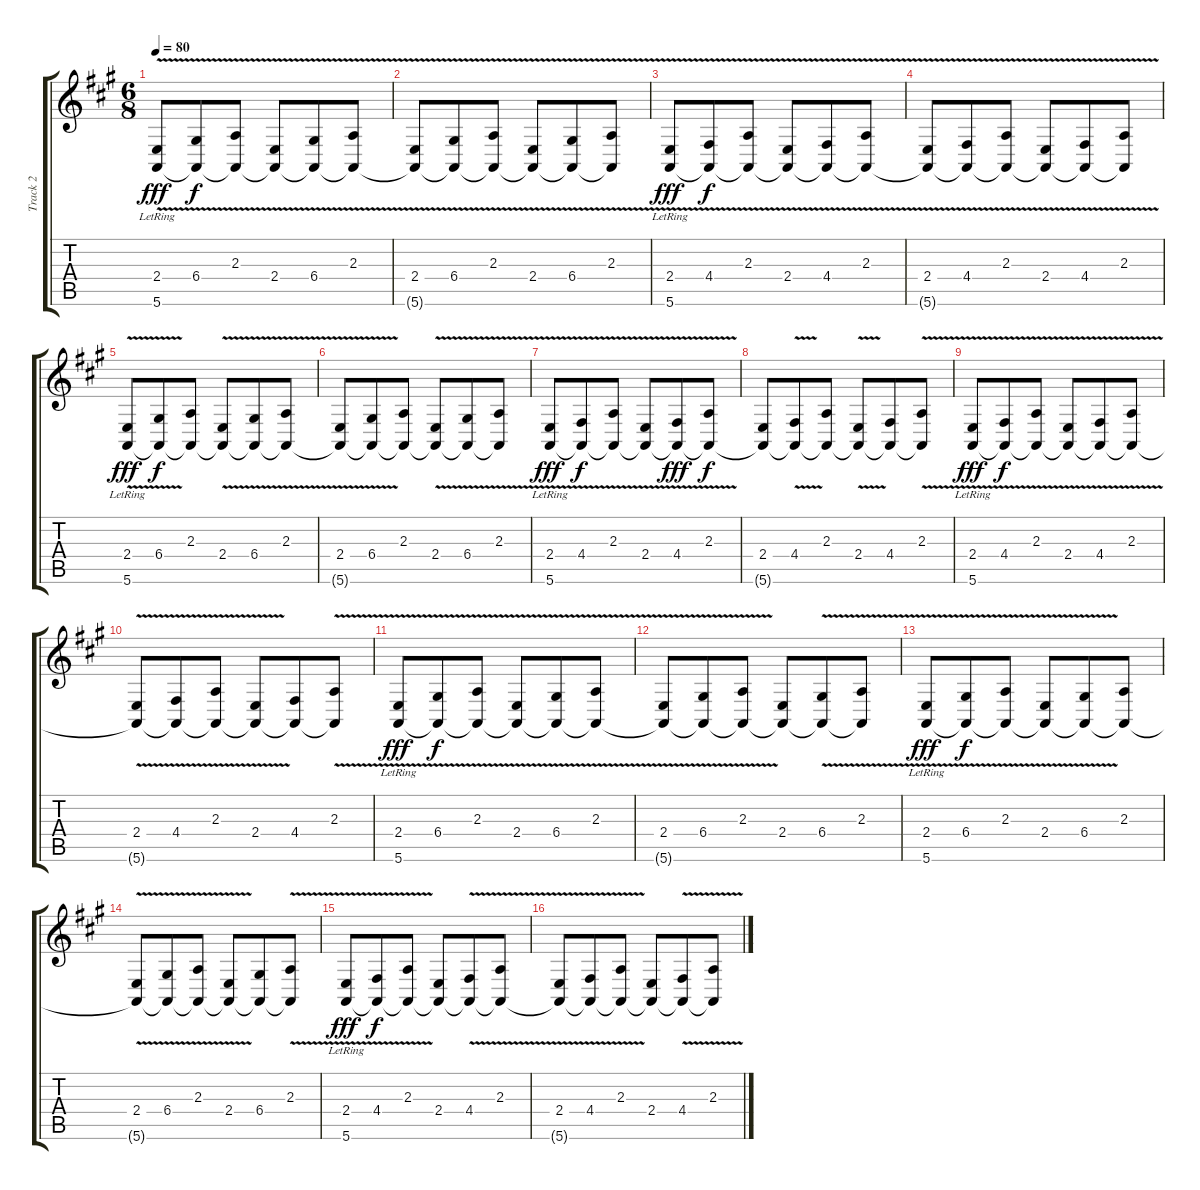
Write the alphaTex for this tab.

\track ("Track 2" "Track 2") {instrument pad1newage}
\staff {score tabs}
\tuning (E4 B3 G3 D3 A2 E2) {hide}
\ts (6 8)
\tempo 80
\clef g2
\ks a
(2.4{v} 5.6{v lr}).8{dy fff volume 16} (6.4{v} 5.6{t}).8{dy f volume 4} (2.3{v} 5.6{t}).8 (2.4{v} 5.6{t}).8 (6.4{v} 5.6{t}).8 (2.3{v} 5.6{t}).8 |
(2.4{v} 5.6{t}).8 (6.4{v} 5.6{t}).8 (2.3{v} 5.6{t}).8 (2.4{v} 5.6{t}).8 (6.4{v} 5.6{t}).8 (2.3{v} 5.6{t}).8 |
(2.4{v} 5.6{v lr}).8{dy fff volume 16} (4.4{v} 5.6{t}).8{dy f volume 4} (2.3{v} 5.6{t}).8 (2.4{v} 5.6{t}).8 (4.4{v} 5.6{t}).8 (2.3{v} 5.6{t}).8 |
(2.4{v} 5.6{t}).8 (4.4{v} 5.6{t}).8 (2.3{v} 5.6{t}).8 (2.4{v} 5.6{t}).8 (4.4{v} 5.6{t}).8 (2.3{v} 5.6{t}).8 |
(2.4{v} 5.6{v lr}).8{dy fff volume 16} (6.4{v} 5.6{t}).8{dy f volume 4} (2.3 5.6{t}).8 (2.4{v} 5.6{t}).8 (6.4{v} 5.6{t}).8 (2.3{v} 5.6{t}).8 |
(2.4{v} 5.6{t}).8 (6.4{v} 5.6{t}).8 (2.3 5.6{t}).8 (2.4{v} 5.6{t}).8 (6.4{v} 5.6{t}).8 (2.3{v} 5.6{t}).8 |
(2.4{v} 5.6{v lr}).8{dy fff volume 16} (4.4{v} 5.6{t}).8{dy f volume 4} (2.3{v} 5.6{t}).8 (2.4{v} 5.6{t}).8 (4.4{v} 5.6{t}).8{dy fff} (2.3{v} 5.6{t}).8{dy f} |
(2.4 5.6{t}).8 (4.4{v} 5.6{t}).8 (2.3 5.6{t}).8 (2.4{v} 5.6{t}).8 (4.4 5.6{t}).8 (2.3{v} 5.6{t}).8 |
(2.4 5.6{v lr}).8{dy fff volume 16} (4.4{v} 5.6{t}).8{dy f volume 4} (2.3{v} 5.6{t}).8 (2.4{v} 5.6{t}).8 (4.4{v} 5.6{t}).8 (2.3{v} 5.6{t}).8 |
(2.4{v} 5.6{t}).8 (4.4{v} 5.6{t}).8 (2.3{v} 5.6{t}).8 (2.4{v} 5.6{t}).8 (4.4 5.6{t}).8 (2.3{v} 5.6{t}).8 |
(2.4{v} 5.6{v lr}).8{dy fff volume 16} (6.4{v} 5.6{t}).8{dy f volume 4} (2.3{v} 5.6{t}).8 (2.4{v} 5.6{t}).8 (6.4{v} 5.6{t}).8 (2.3{v} 5.6{t}).8 |
(2.4{v} 5.6{t}).8 (6.4{v} 5.6{t}).8 (2.3{v} 5.6{t}).8 (2.4 5.6{t}).8 (6.4{v} 5.6{t}).8 (2.3{v} 5.6{t}).8 |
(2.4{v} 5.6{v lr}).8{dy fff volume 16 instrument pad1newage} (6.4{v} 5.6{t}).8{dy f volume 4} (2.3{v} 5.6{t}).8 (2.4{v} 5.6{t}).8 (6.4{v} 5.6{t}).8 (2.3 5.6{t}).8 |
(2.4{v} 5.6{t}).8 (6.4{v} 5.6{t}).8 (2.3{v} 5.6{t}).8 (2.4{v} 5.6{t}).8 (6.4 5.6{t}).8 (2.3{v} 5.6{t}).8 |
(2.4{v} 5.6{v lr}).8{dy fff volume 16} (4.4{v} 5.6{t}).8{dy f volume 4} (2.3{v} 5.6{t}).8 (2.4 5.6{t}).8 (4.4{v} 5.6{t}).8 (2.3{v} 5.6{t}).8 |
(2.4{v} 5.6{t}).8 (4.4{v} 5.6{t}).8 (2.3{v} 5.6{t}).8 (2.4 5.6{t}).8 (4.4{v} 5.6{t}).8 (2.3{v} 5.6{t}).8
